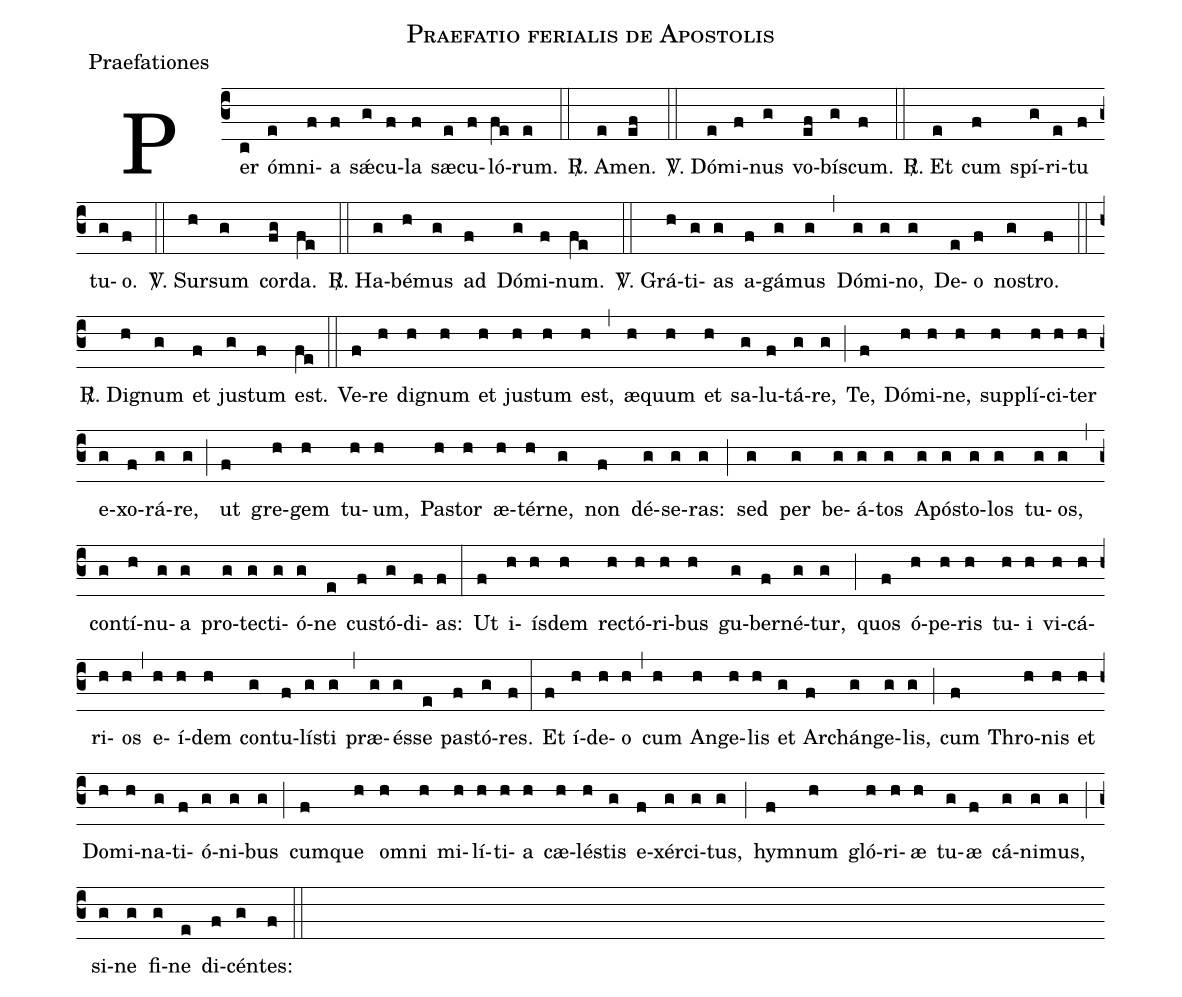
name:Praefatio ferialis de Apostolis;
office-part:Praefationes;
%%
(c3)Per(c) óm(e)ni(f)a(f) sǽ(g)cu(f)la(f) sæ(e)cu(f)ló(fe)rum.(e) (::)

<sp>R/</sp>. A(e)men.(ef) (::)

<sp>V/</sp>. Dó(e)mi(f)nus(g) vo(ef)bí(g)scum.(f) (::)

<sp>R/</sp>. Et(e) cum(f) spí(g)ri(e)tu(f) tu(g)o.(f) (::)

<sp>V/</sp>. Sur(h)sum(g) cor(fg)da.(fe) (::)

<sp>R/</sp>. Ha(g)bé(h)mus(g) ad(f) Dó(g)mi(f)num.(fe) (::)

<sp>V/</sp>. Grá(h)ti(g)as(g) a(f)gá(g)mus(g) (,) Dó(g)mi(g)no,(g) De(e)o(f) no(g)stro.(f) (::)

<sp>R/</sp>. Di(h)gnum(g) et(f) ju(g)stum(f) est.(fe) (::)

Ve(f)re(h) di(h)gnum(h) et(h) ju(h)stum(h) est,(h) (,) æ(h)quum(h) et(h) sa(g)lu(f)tá(g)re,(g) (;)
Te,(f) Dó(h)mi(h)ne,(h) sup(h)plí(h)ci(h)ter(h) e(g)xo(f)rá(g)re,(g) (;)
ut(f) gre(h)gem(h) tu(h)um,(h) Pa(h)stor(h) æ(h)tér(h)ne,(g) non(f) dé(g)se(g)ras:(g) (;)
sed(g) per(g) be(g)á(g)tos(g) A(g)pó(g)sto(g)los(g) tu(g)os,(g) (,) con(g)tí(h)nu(g)a(g) pro(g)te(g)cti(g)ó(g)ne(e) cu(f)stó(g)di(f)as:(f) (:)

Ut(f) i(h)ís(h)dem(h) re(h)ctó(h)ri(h)bus(h) gu(g)ber(f)né(g)tur,(g) (;)
quos(f) ó(h)pe(h)ris(h) tu(h)i(h) vi(h)cá(h)ri(h)os(h) (,) e(h)í(h)dem(h) con(g)tu(f)lí(g)sti(g) (,)
præ(g)és(g)se(e) pa(f)stó(g)res.(f) (:)

Et(f) í(h)de(h)o(h) (,) cum(h) An(h)ge(h)lis(h) et(g) Ar(f)chán(g)ge(g)lis,(g) (;)
cum(f) Thro(h)nis(h) et(h) Do(h)mi(h)na(g)ti(f)ó(g)ni(g)bus(g) (;)
cum(f)que(h) om(h)ni(h) mi(h)lí(h)ti(h)a(h) cæ(h)lé(h)stis(g) e(f)xér(g)ci(g)tus,(g) (;)
hym(f)num(h) gló(h)ri(h)æ(h) tu(g)æ(f) cá(g)ni(g)mus,(g) (;) si(g)ne(g) fi(g)ne(e) di(f)cén(g)tes:(f) (::)
